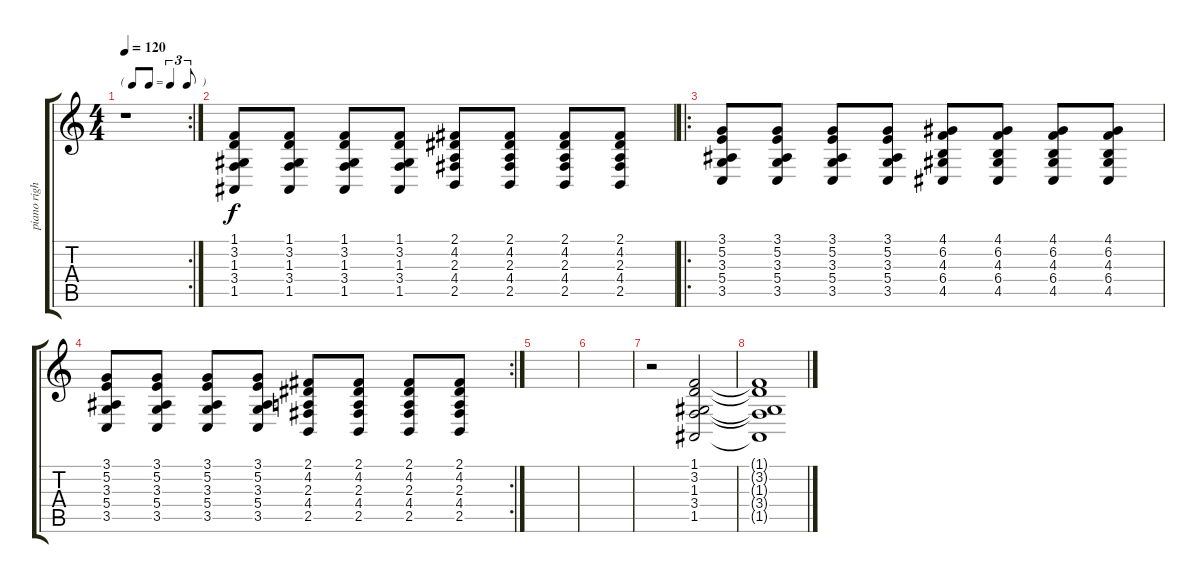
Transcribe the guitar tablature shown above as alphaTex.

\track ("piano right hand" "piano righ") {instrument acousticgrandpiano}
\staff {score tabs}
\tuning (E4 B3 G3 D3 A2 E2) {hide}
\rc 2
\ts (4 4)
\tf triplet8th
\tempo 120
\clef g2
\ks c
r.1{dy f} |
(1.1 3.2 1.3 3.4 1.5).8 (1.1 3.2 1.3 3.4 1.5).8 (1.1 3.2 1.3 3.4 1.5).8 (1.1 3.2 1.3 3.4 1.5).8 (2.1 4.2 2.3 4.4 2.5).8 (2.1 4.2 2.3 4.4 2.5).8 (2.1 4.2 2.3 4.4 2.5).8 (2.1 4.2 2.3 4.4 2.5).8 |
\ro
(3.1 5.2 3.3 5.4 3.5).8 (3.1 5.2 3.3 5.4 3.5).8 (3.1 5.2 3.3 5.4 3.5).8 (3.1 5.2 3.3 5.4 3.5).8 (4.1 6.2 4.3 6.4 4.5).8 (4.1 6.2 4.3 6.4 4.5).8 (4.1 6.2 4.3 6.4 4.5).8 (4.1 6.2 4.3 6.4 4.5).8 |
\rc 2
(3.1 5.2 3.3 5.4 3.5).8 (3.1 5.2 3.3 5.4 3.5).8 (3.1 5.2 3.3 5.4 3.5).8 (3.1 5.2 3.3 5.4 3.5).8 (2.1 4.2 2.3 4.4 2.5).8 (2.1 4.2 2.3 4.4 2.5).8 (2.1 4.2 2.3 4.4 2.5).8 (2.1 4.2 2.3 4.4 2.5).8 |
|
|
r.2 (1.1 3.2 1.3 3.4 1.5).2 |
(1.1{t} 3.2{t} 1.3{t} 3.4{t} 1.5{t}).1
